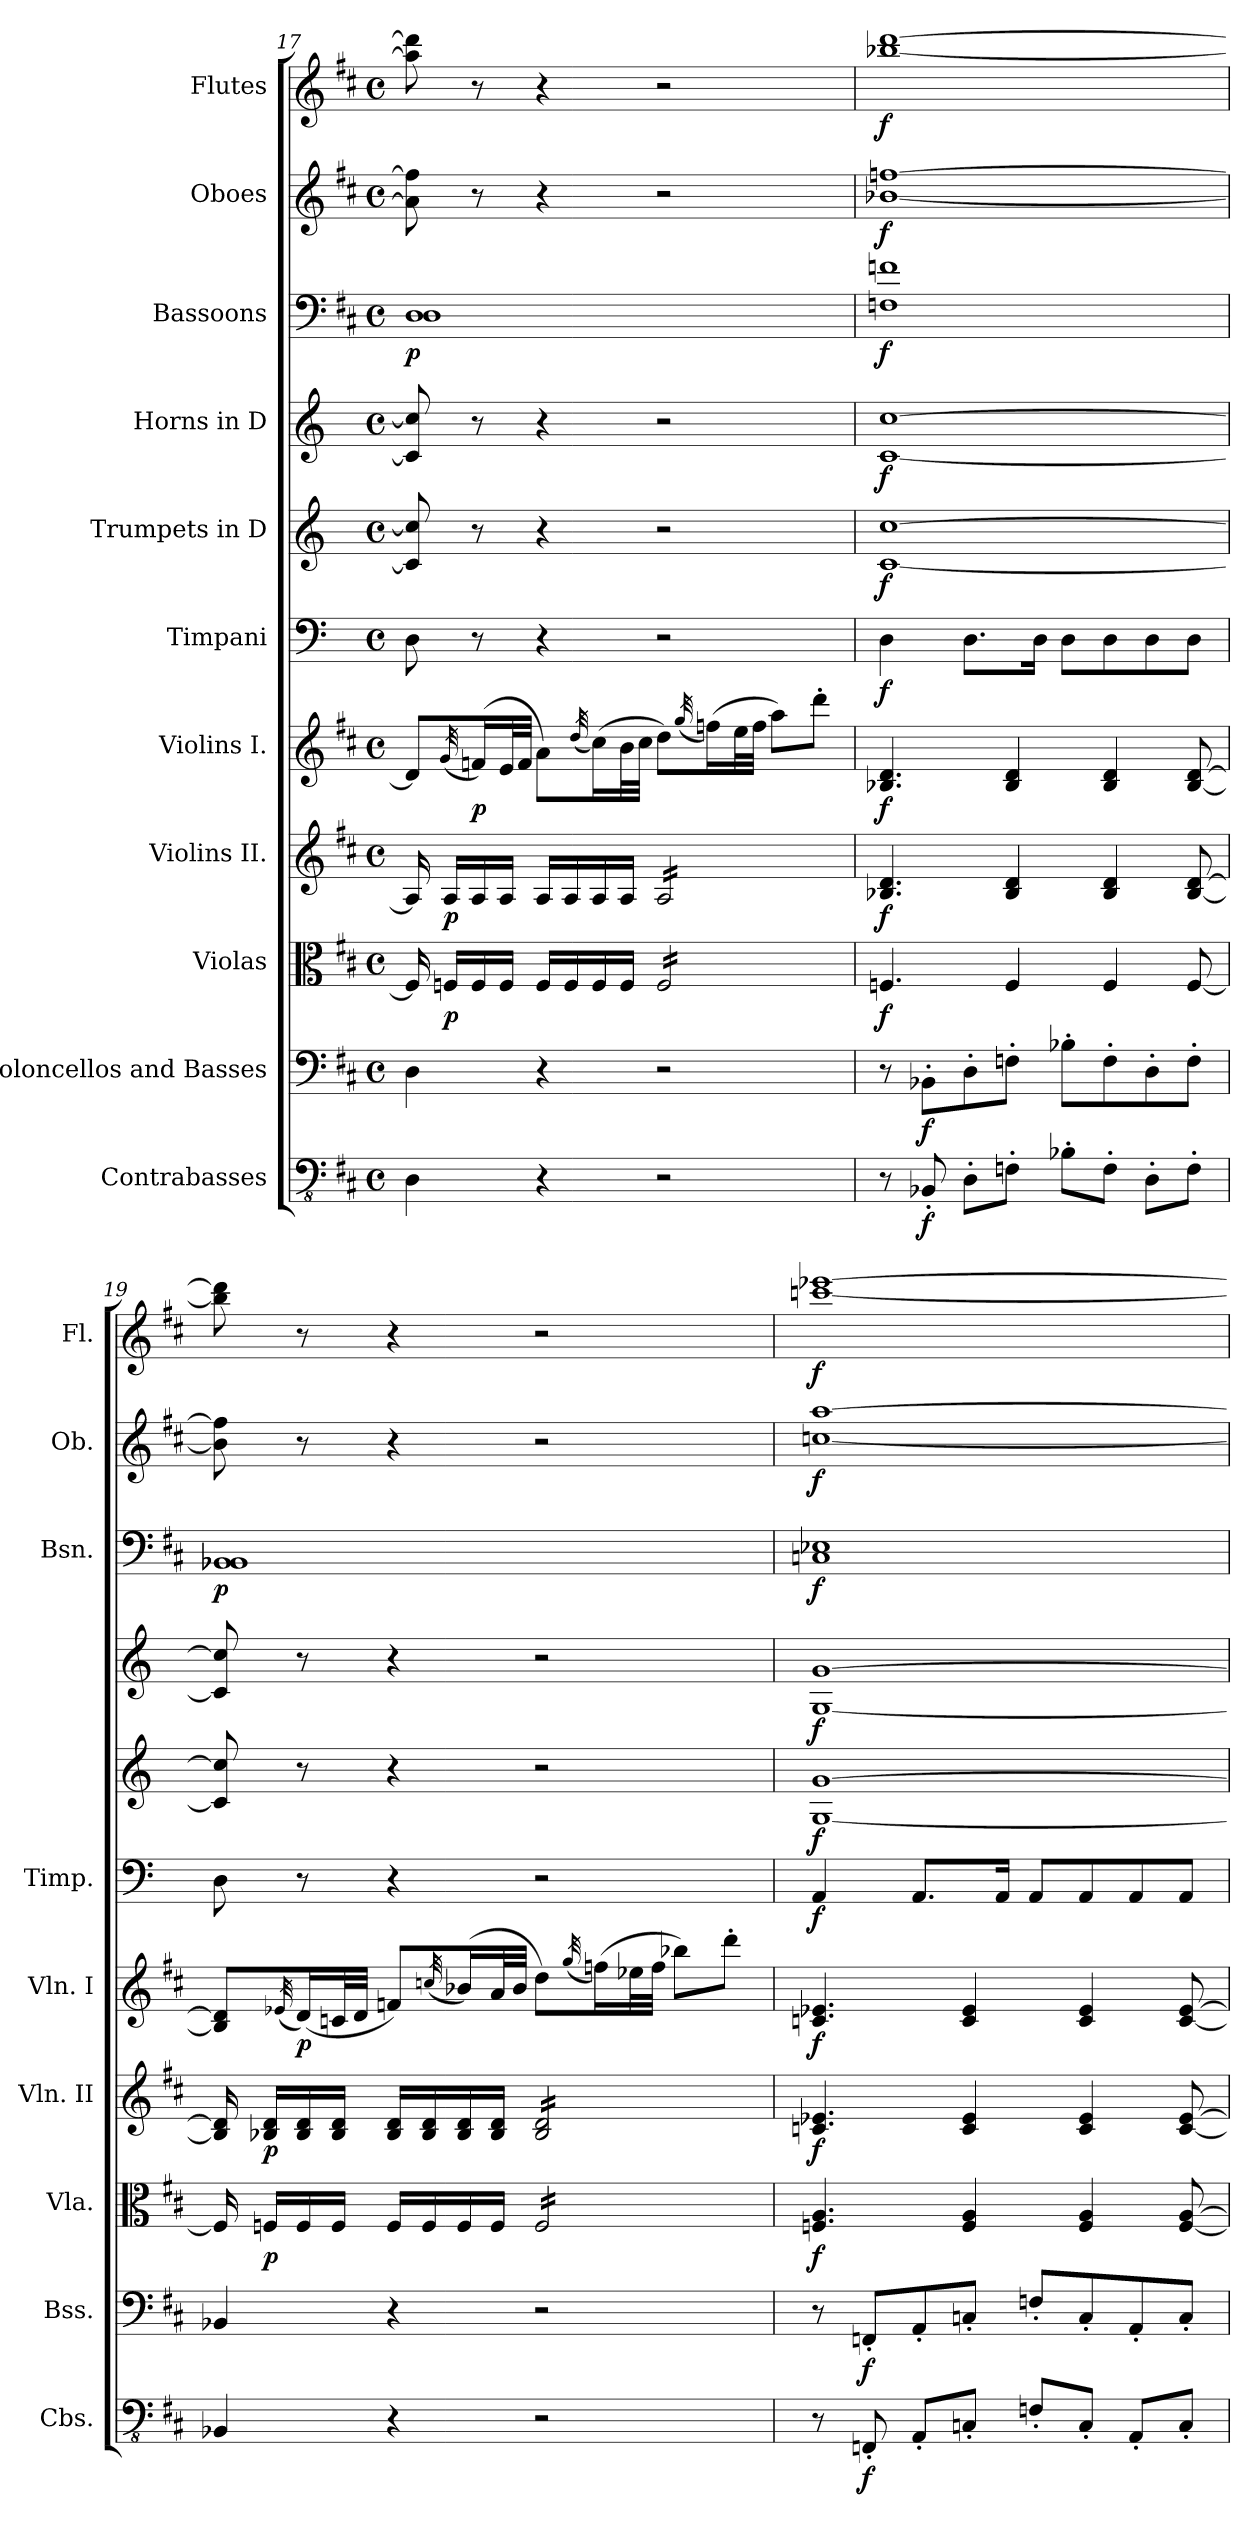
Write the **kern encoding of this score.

**kern	**dynam	**kern	**dynam	**kern	**dynam	**kern	**dynam	**kern	**dynam	**kern	**dynam	**kern	**dynam	**kern	**dynam	**kern	**dynam	**kern	**dynam	**kern	**dynam
*part11	*part11	*part10	*part10	*part9	*part9	*part8	*part8	*part7	*part7	*part6	*part6	*part5	*part5	*part4	*part4	*part3	*part3	*part2	*part2	*part1	*part1
*staff11	*staff11	*staff10	*staff10	*staff9	*staff9	*staff8	*staff8	*staff7	*staff7	*staff6	*staff6	*staff5	*staff5	*staff4	*staff4	*staff3	*staff3	*staff2	*staff2	*staff1	*staff1
*I"Contrabasses	*	*I"Violoncellos and Basses	*	*I"Violas	*	*I"Violins II.	*	*I"Violins I.	*	*I"Timpani	*	*I"Trumpets in D	*	*I"Horns in D	*	*I"Bassoons	*	*I"Oboes	*	*I"Flutes	*
*I'Cbs.	*	*I'Bss.	*	*I'Vla.	*	*I'Vln. II	*	*I'Vln. I	*	*I'Timp.	*	*	*	*	*	*I'Bsn.	*	*I'Ob.	*	*I'Fl.	*
*clefFv4	*	*clefF4	*	*clefC3	*	*clefG2	*	*clefG2	*	*clefF4	*	*clefG2	*	*clefG2	*	*clefF4	*	*clefG2	*	*clefG2	*
*	*	*	*	*	*	*	*	*	*	*	*	*ITrd-1c-2	*	*ITrd6c10	*	*	*	*	*	*	*
*k[f#c#]	*	*k[f#c#]	*	*k[f#c#]	*	*k[f#c#]	*	*k[f#c#]	*	*k[]	*	*k[f#c#]	*	*k[f#c#]	*	*k[f#c#]	*	*k[f#c#]	*	*k[f#c#]	*
*M4/4	*	*M4/4	*	*M4/4	*	*M4/4	*	*M4/4	*	*M4/4	*	*M4/4	*	*M4/4	*	*M4/4	*	*M4/4	*	*M4/4	*
*met(c)	*	*met(c)	*	*met(c)	*	*met(c)	*	*met(c)	*	*met(c)	*	*met(c)	*	*met(c)	*	*met(c)	*	*met(c)	*	*met(c)	*
=17	=17	=17	=17	=17	=17	=17	=17	=17	=17	=17	=17	=17	=17	=17	=17	=17	=17	=17	=17	=17	=17
*	*	*	*	*	*	*	*	*	*	*	*	*	*	*	*	*^	*	*	*	*	*
!	!	!	!	!	!	!	!	!	!	!	!	!	!	!	!	!	!	!LO:DY:b	!	!	!	!
4DD\	.	4D\	.	16F/]	.	16A/]	.	8d/L]	.	8D\	.	8d/] 8dd/]	.	8D/] 8d/]	.	1D	1D	p	8a\] 8ff\]	.	8aa\] 8ddd\]	.
!	!	!	!	!	!LO:DY:b	!	!LO:DY:b	!	!	!	!	!	!	!	!	!	!	!	!	!	!	!
.	.	.	.	16Fn/LL	p	16A/LL	p	.	.	.	.	.	.	.	.	.	.	.	.	.	.	.
.	.	.	.	.	.	.	.	(<32qg/	.	.	.	.	.	.	.	.	.	.	.	.	.	.
!	!	!	!	!	!	!	!	!	!LO:DY:b	!	!	!	!	!	!	!	!	!	!	!	!	!
.	.	.	.	16F/	.	16A/	.	(<16fn/L)	p	8r	.	8r	.	8r	.	.	.	.	8r	.	8r	.
.	.	.	.	16F/JJ	.	16A/JJ	.	32e/L	.	.	.	.	.	.	.	.	.	.	.	.	.	.
.	.	.	.	.	.	.	.	32f/JJJ	.	.	.	.	.	.	.	.	.	.	.	.	.	.
4r	.	4r	.	16F/LL	.	16A/LL	.	8a\L)	.	4r	.	4r	.	4r	.	.	.	.	4r	.	4r	.
.	.	.	.	16F/	.	16A/	.	.	.	.	.	.	.	.	.	.	.	.	.	.	.	.
.	.	.	.	.	.	.	.	(<32qdd/	.	.	.	.	.	.	.	.	.	.	.	.	.	.
.	.	.	.	16F/	.	16A/	.	(>16cc#\L)	.	.	.	.	.	.	.	.	.	.	.	.	.	.
.	.	.	.	16F/JJ	.	16A/JJ	.	32b\L	.	.	.	.	.	.	.	.	.	.	.	.	.	.
.	.	.	.	.	.	.	.	32cc#\JJJ	.	.	.	.	.	.	.	.	.	.	.	.	.	.
*	*	*	*	*tremolo	*	*	*	*	*	*	*	*	*	*	*	*	*	*	*	*	*	*
*	*	*	*	*	*	*tremolo	*	*	*	*	*	*	*	*	*	*	*	*	*	*	*	*
2r	.	2r	.	16F/LL	.	16A/LL	.	8dd\L)	.	2r	.	2r	.	2r	.	.	.	.	2r	.	2r	.
.	.	.	.	16F/	.	16A/	.	.	.	.	.	.	.	.	.	.	.	.	.	.	.	.
.	.	.	.	.	.	.	.	(<32qgg/	.	.	.	.	.	.	.	.	.	.	.	.	.	.
.	.	.	.	16F/	.	16A/	.	(>16ffn\L)	.	.	.	.	.	.	.	.	.	.	.	.	.	.
.	.	.	.	16F/	.	16A/	.	32ee\L	.	.	.	.	.	.	.	.	.	.	.	.	.	.
.	.	.	.	.	.	.	.	32ff\JJJ	.	.	.	.	.	.	.	.	.	.	.	.	.	.
.	.	.	.	16F/	.	16A/	.	8aa\L)	.	.	.	.	.	.	.	.	.	.	.	.	.	.
.	.	.	.	16F/	.	16A/	.	.	.	.	.	.	.	.	.	.	.	.	.	.	.	.
.	.	.	.	16F/	.	16A/	.	8ddd'\J	.	.	.	.	.	.	.	.	.	.	.	.	.	.
.	.	.	.	16F/JJ	.	16A/JJ	.	.	.	.	.	.	.	.	.	.	.	.	.	.	.	.
*	*	*	*	*	*	*Xtremolo	*	*	*	*	*	*	*	*	*	*	*	*	*	*	*	*
*	*	*	*	*Xtremolo	*	*	*	*	*	*	*	*	*	*	*	*	*	*	*	*	*	*
*	*	*	*	*	*	*	*	*	*	*	*	*	*	*	*	*v	*v	*	*	*	*	*
!!LO:LB:g=z
=18	=18	=18	=18	=18	=18	=18	=18	=18	=18	=18	=18	=18	=18	=18	=18	=18	=18	=18	=18	=18	=18
!	!	!	!	!	!LO:DY:b	!	!LO:DY:b	!	!LO:DY:b	!	!LO:DY:b	!	!LO:DY:b	!	!LO:DY:b	!	!LO:DY:b	!	!LO:DY:b	!	!LO:DY:b
8r	.	8r	.	4.Fn/	f	4.B-X/ 4.d/	f	4.B-X/ 4.d/	f	4D\	f	[1d [1dd	f	[1D [1d	f	1Fn 1fn	f	[1b-X [1ffn	f	[1bb-X [1ddd	f
!	!LO:DY:b	!	!LO:DY:b	!	!	!	!	!	!	!	!	!	!	!	!	!	!	!	!	!	!
8BBB-X'/	f	8BB-X'\L	f	.	.	.	.	.	.	.	.	.	.	.	.	.	.	.	.	.	.
8DD'\L	.	8D'\	.	.	.	.	.	.	.	8.D\L	.	.	.	.	.	.	.	.	.	.	.
8FFn'\J	.	8Fn'\J	.	4F/	.	4B-/ 4d/	.	4B-/ 4d/	.	.	.	.	.	.	.	.	.	.	.	.	.
.	.	.	.	.	.	.	.	.	.	16D\Jk	.	.	.	.	.	.	.	.	.	.	.
8BB-X'\L	.	8B-X'\L	.	.	.	.	.	.	.	8D\L	.	.	.	.	.	.	.	.	.	.	.
8FF'\J	.	8F'\	.	4F/	.	4B-/ 4d/	.	4B-/ 4d/	.	8D\	.	.	.	.	.	.	.	.	.	.	.
8DD'\L	.	8D'\	.	.	.	.	.	.	.	8D\	.	.	.	.	.	.	.	.	.	.	.
8FF'\J	.	8F'\J	.	[8F/	.	[8B-/ [8d/	.	[8B-/ [8d/	.	8D\J	.	.	.	.	.	.	.	.	.	.	.
=19	=19	=19	=19	=19	=19	=19	=19	=19	=19	=19	=19	=19	=19	=19	=19	=19	=19	=19	=19	=19	=19
!	!	!	!	!	!	!	!	!	!	!	!	!	!	!	!	!	!LO:DY:b	!	!	!	!
4BBB-X/	.	4BB-X/	.	16F/]	.	16B-/] 16d/]	.	8B-/] 8d/]L	.	8D\	.	8d/] 8dd/]	.	8D/] 8d/]	.	1BB-X 1BB-	p	8b-\] 8ff\]	.	8bb-\] 8ddd\]	.
!	!	!	!	!	!LO:DY:b	!	!LO:DY:b	!	!	!	!	!	!	!	!	!	!	!	!	!	!
.	.	.	.	16Fn/LL	p	16B-X/ 16d/LL	p	.	.	.	.	.	.	.	.	.	.	.	.	.	.
.	.	.	.	.	.	.	.	(<32qe-X/	.	.	.	.	.	.	.	.	.	.	.	.	.
!	!	!	!	!	!	!	!	!	!LO:DY:b	!	!	!	!	!	!	!	!	!	!	!	!
.	.	.	.	16F/	.	16B-/ 16d/	.	(<16d/L)	p	8r	.	8r	.	8r	.	.	.	8r	.	8r	.
.	.	.	.	16F/JJ	.	16B-/ 16d/JJ	.	32cn/L	.	.	.	.	.	.	.	.	.	.	.	.	.
.	.	.	.	.	.	.	.	32d/JJJ	.	.	.	.	.	.	.	.	.	.	.	.	.
4r	.	4r	.	16F/LL	.	16B-/ 16d/LL	.	8fn/L)	.	4r	.	4r	.	4r	.	.	.	4r	.	4r	.
.	.	.	.	16F/	.	16B-/ 16d/	.	.	.	.	.	.	.	.	.	.	.	.	.	.	.
.	.	.	.	.	.	.	.	(<32qccn/	.	.	.	.	.	.	.	.	.	.	.	.	.
.	.	.	.	16F/	.	16B-/ 16d/	.	(<16b-X/L)	.	.	.	.	.	.	.	.	.	.	.	.	.
.	.	.	.	16F/JJ	.	16B-/ 16d/JJ	.	32a/L	.	.	.	.	.	.	.	.	.	.	.	.	.
.	.	.	.	.	.	.	.	32b-/JJJ	.	.	.	.	.	.	.	.	.	.	.	.	.
*	*	*	*	*tremolo	*	*	*	*	*	*	*	*	*	*	*	*	*	*	*	*	*
*	*	*	*	*	*	*tremolo	*	*	*	*	*	*	*	*	*	*	*	*	*	*	*
2r	.	2r	.	16F/LL	.	16B-/ 16d/LL	.	8dd\L)	.	2r	.	2r	.	2r	.	.	.	2r	.	2r	.
.	.	.	.	16F/	.	16B-/ 16d/	.	.	.	.	.	.	.	.	.	.	.	.	.	.	.
.	.	.	.	.	.	.	.	(<32qgg/	.	.	.	.	.	.	.	.	.	.	.	.	.
.	.	.	.	16F/	.	16B-/ 16d/	.	(>16ffn\L)	.	.	.	.	.	.	.	.	.	.	.	.	.
.	.	.	.	16F/	.	16B-/ 16d/	.	32ee-X\L	.	.	.	.	.	.	.	.	.	.	.	.	.
.	.	.	.	.	.	.	.	32ff\JJJ	.	.	.	.	.	.	.	.	.	.	.	.	.
.	.	.	.	16F/	.	16B-/ 16d/	.	8bb-X\L)	.	.	.	.	.	.	.	.	.	.	.	.	.
.	.	.	.	16F/	.	16B-/ 16d/	.	.	.	.	.	.	.	.	.	.	.	.	.	.	.
.	.	.	.	16F/	.	16B-/ 16d/	.	8ddd'\J	.	.	.	.	.	.	.	.	.	.	.	.	.
.	.	.	.	16F/JJ	.	16B-/ 16d/JJ	.	.	.	.	.	.	.	.	.	.	.	.	.	.	.
*	*	*	*	*	*	*Xtremolo	*	*	*	*	*	*	*	*	*	*	*	*	*	*	*
*	*	*	*	*Xtremolo	*	*	*	*	*	*	*	*	*	*	*	*	*	*	*	*	*
=20	=20	=20	=20	=20	=20	=20	=20	=20	=20	=20	=20	=20	=20	=20	=20	=20	=20	=20	=20	=20	=20
!	!	!	!	!	!LO:DY:b	!	!LO:DY:b	!	!LO:DY:b	!	!LO:DY:b	!	!LO:DY:b	!	!LO:DY:b	!	!LO:DY:b	!	!LO:DY:b	!	!LO:DY:b
8r	.	8r	.	4.Fn/ 4.A/	f	4.cn/ 4.e-X/	f	4.cn/ 4.e-X/	f	4AA/	f	[1A [1a	f	[1AA [1A	f	1Cn 1E-X	f	[1ccn [1aa	f	[1cccn [1eee-X	f
!	!LO:DY:b	!	!LO:DY:b	!	!	!	!	!	!	!	!	!	!	!	!	!	!	!	!	!	!
8FFFn'/	f	8FFn'/L	f	.	.	.	.	.	.	.	.	.	.	.	.	.	.	.	.	.	.
8AAA'/L	.	8AA'/	.	.	.	.	.	.	.	8.AA/L	.	.	.	.	.	.	.	.	.	.	.
8CCn'/J	.	8Cn'/J	.	4F/ 4A/	.	4c/ 4e-/	.	4c/ 4e-/	.	.	.	.	.	.	.	.	.	.	.	.	.
.	.	.	.	.	.	.	.	.	.	16AA/Jk	.	.	.	.	.	.	.	.	.	.	.
8FFn'/L	.	8Fn'/L	.	.	.	.	.	.	.	8AA/L	.	.	.	.	.	.	.	.	.	.	.
8CC'/J	.	8C'/	.	4F/ 4A/	.	4c/ 4e-/	.	4c/ 4e-/	.	8AA/	.	.	.	.	.	.	.	.	.	.	.
8AAA'/L	.	8AA'/	.	.	.	.	.	.	.	8AA/	.	.	.	.	.	.	.	.	.	.	.
8CC'/J	.	8C'/J	.	[8F/ [8A/	.	[8c/ [8e-/	.	[8c/ [8e-/	.	8AA/J	.	.	.	.	.	.	.	.	.	.	.
=	=	=	=	=	=	=	=	=	=	=	=	=	=	=	=	=	=	=	=	=	=
*-	*-	*-	*-	*-	*-	*-	*-	*-	*-	*-	*-	*-	*-	*-	*-	*-	*-	*-	*-	*-	*-
